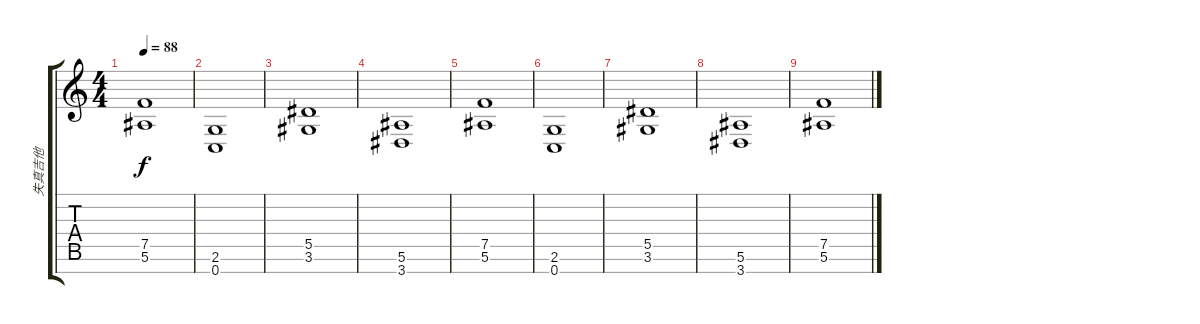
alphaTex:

\track ("失真吉他" "失真吉他") {instrument distortionguitar}
\staff {score tabs}
\tuning (F4 C4 Ab3 Eb3 Bb2 F2 C2) {hide}
\ts (4 4)
\tempo 88
\clef g2
\ks c
(7.5 5.6).1{dy f} |
(2.6 0.7).1 |
(5.5 3.6).1 |
(5.6 3.7).1 |
(7.5 5.6).1 |
(2.6 0.7).1 |
(5.5 3.6).1 |
(5.6 3.7).1 |
(7.5 5.6).1
